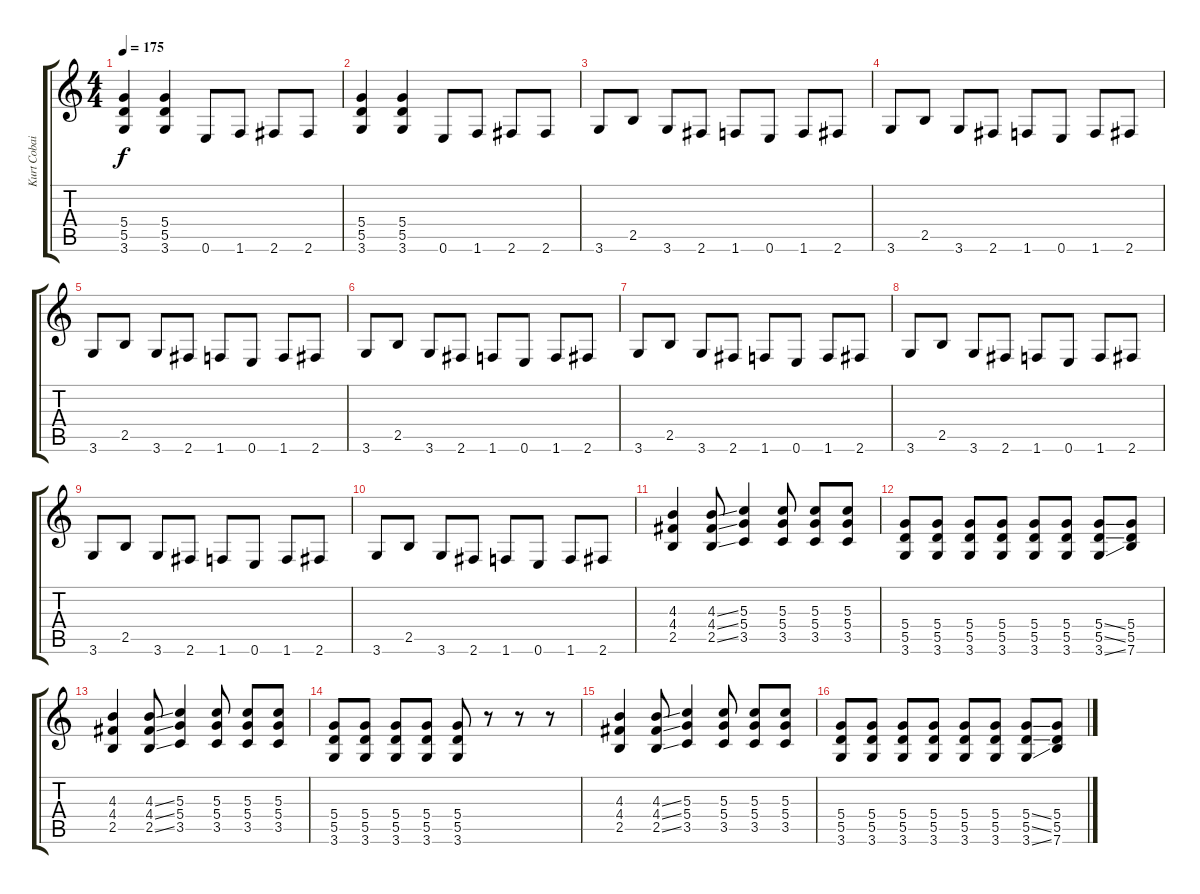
\track ("Kurt Cobain" "Kurt Cobai") {instrument distortionguitar}
\staff {score tabs}
\tuning (E4 B3 G3 D3 A2 E2) {hide}
\ts (4 4)
\tempo 175
\clef g2
\ks c
(5.4 5.5 3.6).4{dy f} (5.4 5.5 3.6).4 0.6.8 1.6.8 2.6.8 2.6.8 |
(5.4 5.5 3.6).4 (5.4 5.5 3.6).4 0.6.8 1.6.8 2.6.8 2.6.8 |
3.6.8 2.5.8 3.6.8 2.6.8 1.6.8 0.6.8 1.6.8 2.6.8 |
3.6.8 2.5.8 3.6.8 2.6.8 1.6.8 0.6.8 1.6.8 2.6.8 |
3.6.8 2.5.8 3.6.8 2.6.8 1.6.8 0.6.8 1.6.8 2.6.8 |
3.6.8 2.5.8 3.6.8 2.6.8 1.6.8 0.6.8 1.6.8 2.6.8 |
3.6.8 2.5.8 3.6.8 2.6.8 1.6.8 0.6.8 1.6.8 2.6.8 |
3.6.8 2.5.8 3.6.8 2.6.8 1.6.8 0.6.8 1.6.8 2.6.8 |
3.6.8 2.5.8 3.6.8 2.6.8 1.6.8 0.6.8 1.6.8 2.6.8 |
3.6.8 2.5.8 3.6.8 2.6.8 1.6.8 0.6.8 1.6.8 2.6.8 |
(4.3 4.4 2.5).4 (4.3{ss} 4.4{ss} 2.5{ss}).8 (5.3 5.4 3.5).4 (5.3 5.4 3.5).8 (5.3 5.4 3.5).8 (5.3 5.4 3.5).8 |
(5.4 5.5 3.6).8 (5.4 5.5 3.6).8 (5.4 5.5 3.6).8 (5.4 5.5 3.6).8 (5.4 5.5 3.6).8 (5.4 5.5 3.6).8 (5.4{ss} 5.5{ss} 3.6{ss}).8 (5.4 5.5 7.6).8 |
(4.3 4.4 2.5).4 (4.3{ss} 4.4{ss} 2.5{ss}).8 (5.3 5.4 3.5).4 (5.3 5.4 3.5).8 (5.3 5.4 3.5).8 (5.3 5.4 3.5).8 |
(5.4 5.5 3.6).8 (5.4 5.5 3.6).8 (5.4 5.5 3.6).8 (5.4 5.5 3.6).8 (5.4 5.5 3.6).8 r.8 r.8 r.8 |
(4.3 4.4 2.5).4 (4.3{ss} 4.4{ss} 2.5{ss}).8 (5.3 5.4 3.5).4 (5.3 5.4 3.5).8 (5.3 5.4 3.5).8 (5.3 5.4 3.5).8 |
(5.4 5.5 3.6).8 (5.4 5.5 3.6).8 (5.4 5.5 3.6).8 (5.4 5.5 3.6).8 (5.4 5.5 3.6).8 (5.4 5.5 3.6).8 (5.4{ss} 5.5{ss} 3.6{ss}).8 (5.4 5.5 7.6).8
